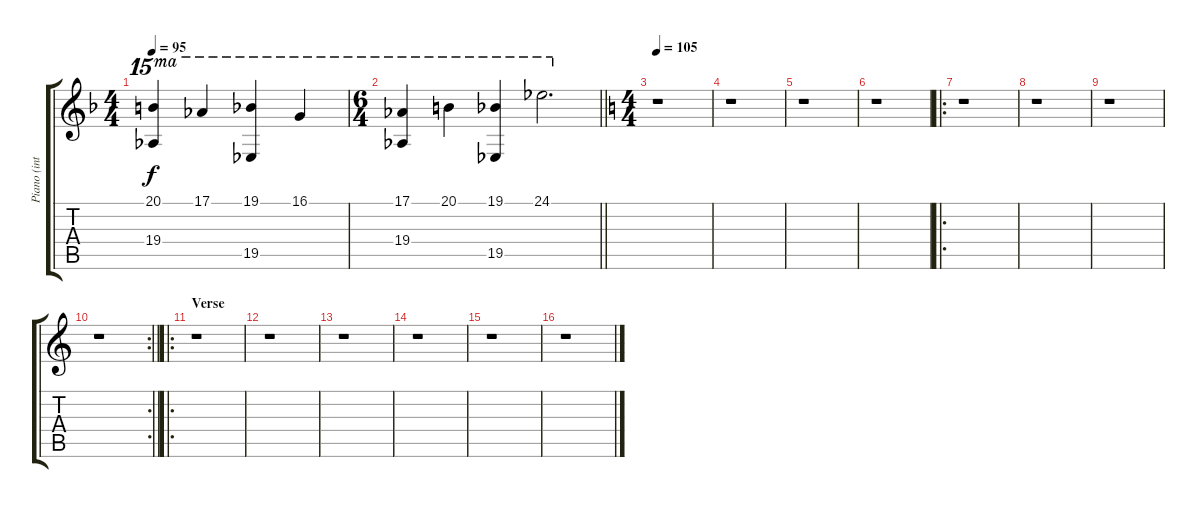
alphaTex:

\track ("Piano (intro)" "Piano (int") {instrument acousticgrandpiano}
\staff {score tabs}
\tuning (Eb5 Bb4 Gb4 Db4 Ab3 Eb3) {hide}
\ts (4 4)
\tempo 95
\clef g2
\ks f
(20.1 19.4).4{ot 15ma dy f} 17.1.4{ot 15ma} (19.1 19.5).4{ot 15ma} 16.1.4{ot 15ma} |
\ts (6 4)
\barLineRight lightlight
(17.1 19.4).4{ot 15ma} 20.1.4{ot 15ma} (19.1 19.5).4{ot 15ma} 24.1.2{d ot 15ma} |
\ts (4 4)
\tempo 107
\tempo 105
\ks c
r.1 |
r.1 |
r.1 |
r.1 |
\ro
r.1 |
r.1 |
r.1 |
\rc 2
\barLineRight lightlight
r.1 |
\ro
\section ("" "Verse ")
r.1 |
r.1 |
r.1 |
r.1 |
r.1 |
r.1
